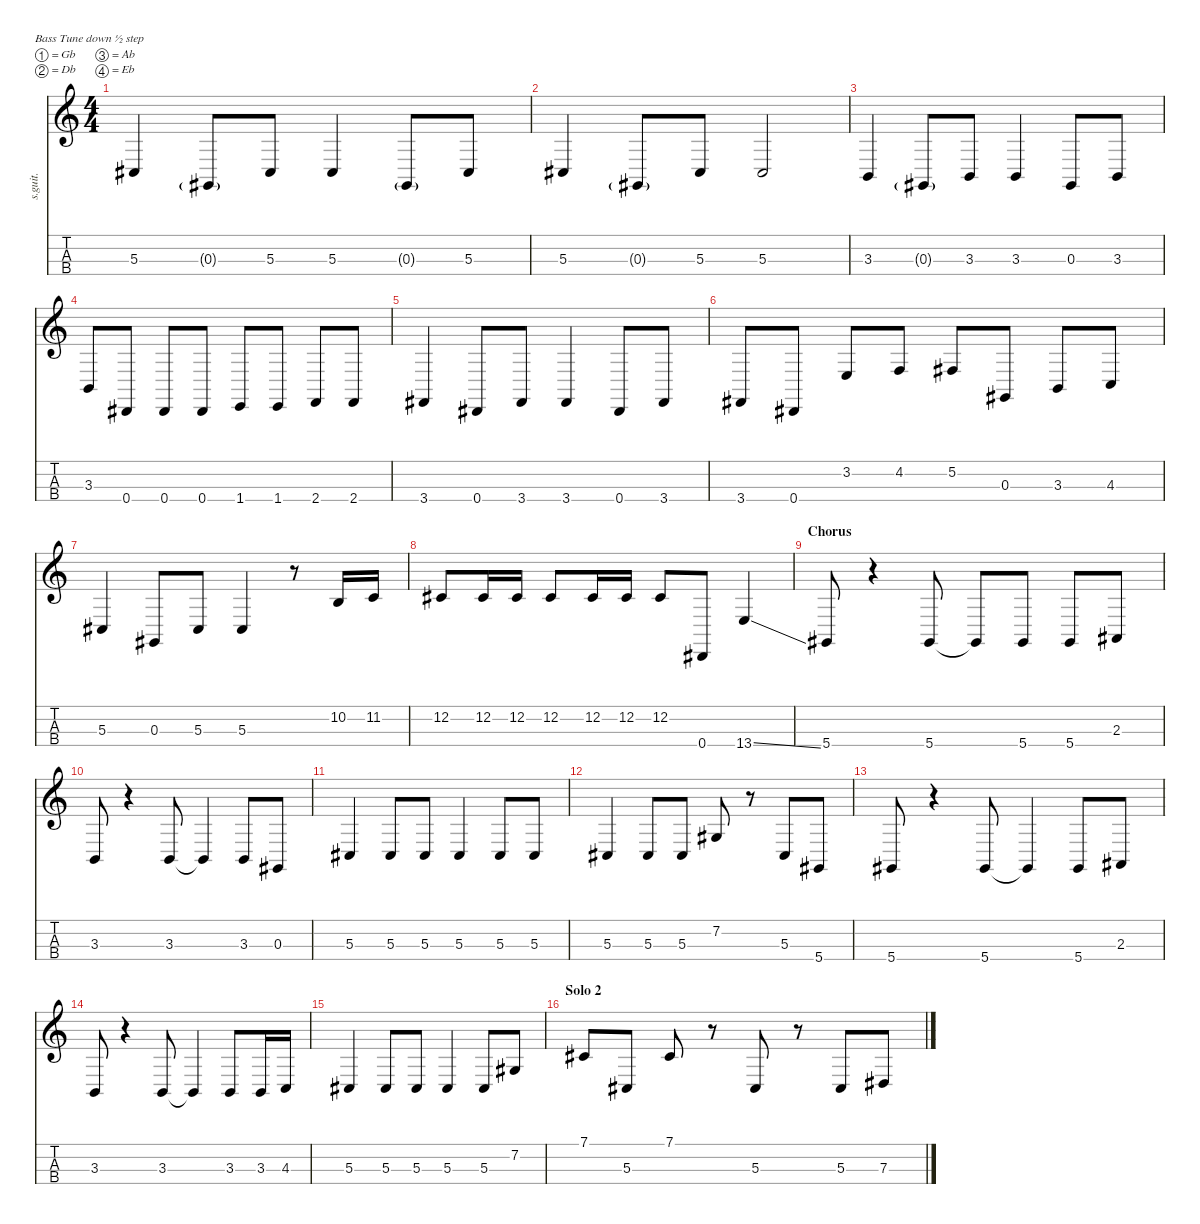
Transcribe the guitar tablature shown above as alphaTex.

\defaultSystemsLayout 4
\hideDynamics
\bracketExtendMode nobrackets
\track ("Duff McKagan" "s.guit.") {instrument electricbasspick}
\staff {score tabs}
\tuning (Gb2 Db2 Ab1 Eb1)
\ts (4 4)
\tempo (125 hide)
\clef g2
\ks c
5.3{acc #}.4{lyrics (0 "") lyrics (1 "") lyrics (2 "") lyrics (3 "") lyrics (4 "") dy f} 0.3{g acc #}.8{lyrics (0 "") lyrics (1 "") lyrics (2 "") lyrics (3 "") lyrics (4 "") dy mp} 5.3{acc #}.8{lyrics (0 "") lyrics (1 "") lyrics (2 "") lyrics (3 "") lyrics (4 "") dy f} 5.3{acc #}.4{lyrics (0 "") lyrics (1 "") lyrics (2 "") lyrics (3 "") lyrics (4 "")} 0.3{g acc #}.8{lyrics (0 "") lyrics (1 "") lyrics (2 "") lyrics (3 "") lyrics (4 "") dy mp} 5.3{acc #}.8{lyrics (0 "") lyrics (1 "") lyrics (2 "") lyrics (3 "") lyrics (4 "") dy f} |
5.3{acc #}.4{lyrics (0 "") lyrics (1 "") lyrics (2 "") lyrics (3 "") lyrics (4 "")} 0.3{g acc #}.8{lyrics (0 "") lyrics (1 "") lyrics (2 "") lyrics (3 "") lyrics (4 "") dy mp} 5.3{acc #}.8{lyrics (0 "") lyrics (1 "") lyrics (2 "") lyrics (3 "") lyrics (4 "") dy f} 5.3{acc #}.2{lyrics (0 "") lyrics (1 "") lyrics (2 "") lyrics (3 "") lyrics (4 "")} |
3.3.4{lyrics (0 "") lyrics (1 "") lyrics (2 "") lyrics (3 "") lyrics (4 "")} 0.3{g acc #}.8{lyrics (0 "") lyrics (1 "") lyrics (2 "") lyrics (3 "") lyrics (4 "") dy mp} 3.3.8{lyrics (0 "") lyrics (1 "") lyrics (2 "") lyrics (3 "") lyrics (4 "") dy f} 3.3.4{lyrics (0 "") lyrics (1 "") lyrics (2 "") lyrics (3 "") lyrics (4 "")} 0.3{acc #}.8{lyrics (0 "") lyrics (1 "") lyrics (2 "") lyrics (3 "") lyrics (4 "")} 3.3.8{lyrics (0 "") lyrics (1 "") lyrics (2 "") lyrics (3 "") lyrics (4 "")} |
3.3.8{lyrics (0 "") lyrics (1 "") lyrics (2 "") lyrics (3 "") lyrics (4 "")} 0.4{acc #}.8{lyrics (0 "") lyrics (1 "") lyrics (2 "") lyrics (3 "") lyrics (4 "")} 0.4{acc #}.8{lyrics (0 "") lyrics (1 "") lyrics (2 "") lyrics (3 "") lyrics (4 "")} 0.4{acc #}.8{lyrics (0 "") lyrics (1 "") lyrics (2 "") lyrics (3 "") lyrics (4 "")} 1.4.8{lyrics (0 "") lyrics (1 "") lyrics (2 "") lyrics (3 "") lyrics (4 "")} 1.4.8{lyrics (0 "") lyrics (1 "") lyrics (2 "") lyrics (3 "") lyrics (4 "")} 2.4.8{lyrics (0 "") lyrics (1 "") lyrics (2 "") lyrics (3 "") lyrics (4 "")} 2.4.8{lyrics (0 "") lyrics (1 "") lyrics (2 "") lyrics (3 "") lyrics (4 "")} |
3.4{acc #}.4{lyrics (0 "") lyrics (1 "") lyrics (2 "") lyrics (3 "") lyrics (4 "")} 0.4{acc #}.8{lyrics (0 "") lyrics (1 "") lyrics (2 "") lyrics (3 "") lyrics (4 "")} 3.4{acc #}.8{lyrics (0 "") lyrics (1 "") lyrics (2 "") lyrics (3 "") lyrics (4 "")} 3.4{acc #}.4{lyrics (0 "") lyrics (1 "") lyrics (2 "") lyrics (3 "") lyrics (4 "")} 0.4{acc #}.8{lyrics (0 "") lyrics (1 "") lyrics (2 "") lyrics (3 "") lyrics (4 "")} 3.4{acc #}.8{lyrics (0 "") lyrics (1 "") lyrics (2 "") lyrics (3 "") lyrics (4 "")} |
3.4{acc #}.8{lyrics (0 "") lyrics (1 "") lyrics (2 "") lyrics (3 "") lyrics (4 "")} 0.4{acc #}.8{lyrics (0 "") lyrics (1 "") lyrics (2 "") lyrics (3 "") lyrics (4 "")} 3.2.8{lyrics (0 "") lyrics (1 "") lyrics (2 "") lyrics (3 "") lyrics (4 "")} 4.2.8{lyrics (0 "") lyrics (1 "") lyrics (2 "") lyrics (3 "") lyrics (4 "")} 5.2{acc #}.8{lyrics (0 "") lyrics (1 "") lyrics (2 "") lyrics (3 "") lyrics (4 "")} 0.3{acc #}.8{lyrics (0 "") lyrics (1 "") lyrics (2 "") lyrics (3 "") lyrics (4 "")} 3.3.8{lyrics (0 "") lyrics (1 "") lyrics (2 "") lyrics (3 "") lyrics (4 "")} 4.3.8{lyrics (0 "") lyrics (1 "") lyrics (2 "") lyrics (3 "") lyrics (4 "")} |
5.3{acc #}.4{lyrics (0 "") lyrics (1 "") lyrics (2 "") lyrics (3 "") lyrics (4 "")} 0.3{acc #}.8{lyrics (0 "") lyrics (1 "") lyrics (2 "") lyrics (3 "") lyrics (4 "")} 5.3{acc #}.8{lyrics (0 "") lyrics (1 "") lyrics (2 "") lyrics (3 "") lyrics (4 "")} 5.3{acc #}.4{lyrics (0 "") lyrics (1 "") lyrics (2 "") lyrics (3 "") lyrics (4 "")} r.8 10.2.16{lyrics (0 "") lyrics (1 "") lyrics (2 "") lyrics (3 "") lyrics (4 "")} 11.2.16{lyrics (0 "") lyrics (1 "") lyrics (2 "") lyrics (3 "") lyrics (4 "")} |
12.2{acc #}.8{lyrics (0 "") lyrics (1 "") lyrics (2 "") lyrics (3 "") lyrics (4 "")} 12.2{acc #}.16{lyrics (0 "") lyrics (1 "") lyrics (2 "") lyrics (3 "") lyrics (4 "")} 12.2{acc #}.16{lyrics (0 "") lyrics (1 "") lyrics (2 "") lyrics (3 "") lyrics (4 "")} 12.2{acc #}.8{lyrics (0 "") lyrics (1 "") lyrics (2 "") lyrics (3 "") lyrics (4 "")} 12.2{acc #}.16{lyrics (0 "") lyrics (1 "") lyrics (2 "") lyrics (3 "") lyrics (4 "")} 12.2{acc #}.16{lyrics (0 "") lyrics (1 "") lyrics (2 "") lyrics (3 "") lyrics (4 "")} 12.2{acc #}.8{lyrics (0 "") lyrics (1 "") lyrics (2 "") lyrics (3 "") lyrics (4 "")} 0.4{acc #}.8{lyrics (0 "") lyrics (1 "") lyrics (2 "") lyrics (3 "") lyrics (4 "")} 13.4{ss}.4{lyrics (0 "") lyrics (1 "") lyrics (2 "") lyrics (3 "") lyrics (4 "")} |
\section ("" "Chorus")
5.4{acc #}.8{lyrics (0 "") lyrics (1 "") lyrics (2 "") lyrics (3 "") lyrics (4 "")} r.4 5.4{acc #}.8{lyrics (0 "") lyrics (1 "") lyrics (2 "") lyrics (3 "") lyrics (4 "")} 5.4{t acc #}.8{lyrics (0 "") lyrics (1 "") lyrics (2 "") lyrics (3 "") lyrics (4 "")} 5.4{acc #}.8{lyrics (0 "") lyrics (1 "") lyrics (2 "") lyrics (3 "") lyrics (4 "")} 5.4{acc #}.8{lyrics (0 "") lyrics (1 "") lyrics (2 "") lyrics (3 "") lyrics (4 "")} 2.3{acc #}.8{lyrics (0 "") lyrics (1 "") lyrics (2 "") lyrics (3 "") lyrics (4 "")} |
3.3.8{lyrics (0 "") lyrics (1 "") lyrics (2 "") lyrics (3 "") lyrics (4 "")} r.4 3.3.8{lyrics (0 "") lyrics (1 "") lyrics (2 "") lyrics (3 "") lyrics (4 "")} 3.3{t}.4{lyrics (0 "") lyrics (1 "") lyrics (2 "") lyrics (3 "") lyrics (4 "")} 3.3.8{lyrics (0 "") lyrics (1 "") lyrics (2 "") lyrics (3 "") lyrics (4 "")} 0.3{acc #}.8{lyrics (0 "") lyrics (1 "") lyrics (2 "") lyrics (3 "") lyrics (4 "")} |
5.3{acc #}.4{lyrics (0 "") lyrics (1 "") lyrics (2 "") lyrics (3 "") lyrics (4 "")} 5.3{acc #}.8{lyrics (0 "") lyrics (1 "") lyrics (2 "") lyrics (3 "") lyrics (4 "")} 5.3{acc #}.8{lyrics (0 "") lyrics (1 "") lyrics (2 "") lyrics (3 "") lyrics (4 "")} 5.3{acc #}.4{lyrics (0 "") lyrics (1 "") lyrics (2 "") lyrics (3 "") lyrics (4 "")} 5.3{acc #}.8{lyrics (0 "") lyrics (1 "") lyrics (2 "") lyrics (3 "") lyrics (4 "")} 5.3{acc #}.8{lyrics (0 "") lyrics (1 "") lyrics (2 "") lyrics (3 "") lyrics (4 "")} |
5.3{acc #}.4{lyrics (0 "") lyrics (1 "") lyrics (2 "") lyrics (3 "") lyrics (4 "")} 5.3{acc #}.8{lyrics (0 "") lyrics (1 "") lyrics (2 "") lyrics (3 "") lyrics (4 "")} 5.3{acc #}.8{lyrics (0 "") lyrics (1 "") lyrics (2 "") lyrics (3 "") lyrics (4 "")} 7.2{acc #}.8{lyrics (0 "") lyrics (1 "") lyrics (2 "") lyrics (3 "") lyrics (4 "")} r.8 5.3{acc #}.8{lyrics (0 "") lyrics (1 "") lyrics (2 "") lyrics (3 "") lyrics (4 "")} 5.4{acc #}.8{lyrics (0 "") lyrics (1 "") lyrics (2 "") lyrics (3 "") lyrics (4 "")} |
5.4{acc #}.8{lyrics (0 "") lyrics (1 "") lyrics (2 "") lyrics (3 "") lyrics (4 "")} r.4 5.4{acc #}.8{lyrics (0 "") lyrics (1 "") lyrics (2 "") lyrics (3 "") lyrics (4 "")} 5.4{t acc #}.4{lyrics (0 "") lyrics (1 "") lyrics (2 "") lyrics (3 "") lyrics (4 "")} 5.4{acc #}.8{lyrics (0 "") lyrics (1 "") lyrics (2 "") lyrics (3 "") lyrics (4 "")} 2.3{acc #}.8{lyrics (0 "") lyrics (1 "") lyrics (2 "") lyrics (3 "") lyrics (4 "")} |
3.3.8{lyrics (0 "") lyrics (1 "") lyrics (2 "") lyrics (3 "") lyrics (4 "")} r.4 3.3.8{lyrics (0 "") lyrics (1 "") lyrics (2 "") lyrics (3 "") lyrics (4 "")} 3.3{t}.4{lyrics (0 "") lyrics (1 "") lyrics (2 "") lyrics (3 "") lyrics (4 "")} 3.3.8{lyrics (0 "") lyrics (1 "") lyrics (2 "") lyrics (3 "") lyrics (4 "")} 3.3.16{lyrics (0 "") lyrics (1 "") lyrics (2 "") lyrics (3 "") lyrics (4 "")} 4.3.16{lyrics (0 "") lyrics (1 "") lyrics (2 "") lyrics (3 "") lyrics (4 "")} |
5.3{acc #}.4{lyrics (0 "") lyrics (1 "") lyrics (2 "") lyrics (3 "") lyrics (4 "")} 5.3{acc #}.8{lyrics (0 "") lyrics (1 "") lyrics (2 "") lyrics (3 "") lyrics (4 "")} 5.3{acc #}.8{lyrics (0 "") lyrics (1 "") lyrics (2 "") lyrics (3 "") lyrics (4 "")} 5.3{acc #}.4{lyrics (0 "") lyrics (1 "") lyrics (2 "") lyrics (3 "") lyrics (4 "")} 5.3{acc #}.8{lyrics (0 "") lyrics (1 "") lyrics (2 "") lyrics (3 "") lyrics (4 "")} 7.2{acc #}.8{lyrics (0 "") lyrics (1 "") lyrics (2 "") lyrics (3 "") lyrics (4 "")} |
\section ("" "Solo 2")
7.1{acc #}.8{lyrics (0 "") lyrics (1 "") lyrics (2 "") lyrics (3 "") lyrics (4 "")} 5.3{acc #}.8{lyrics (0 "") lyrics (1 "") lyrics (2 "") lyrics (3 "") lyrics (4 "")} 7.1{acc #}.8{lyrics (0 "") lyrics (1 "") lyrics (2 "") lyrics (3 "") lyrics (4 "")} r.8 5.3{acc #}.8{lyrics (0 "") lyrics (1 "") lyrics (2 "") lyrics (3 "") lyrics (4 "")} r.8 5.3{acc #}.8{lyrics (0 "") lyrics (1 "") lyrics (2 "") lyrics (3 "") lyrics (4 "")} 7.3{acc #}.8{lyrics (0 "") lyrics (1 "") lyrics (2 "") lyrics (3 "") lyrics (4 "")}
